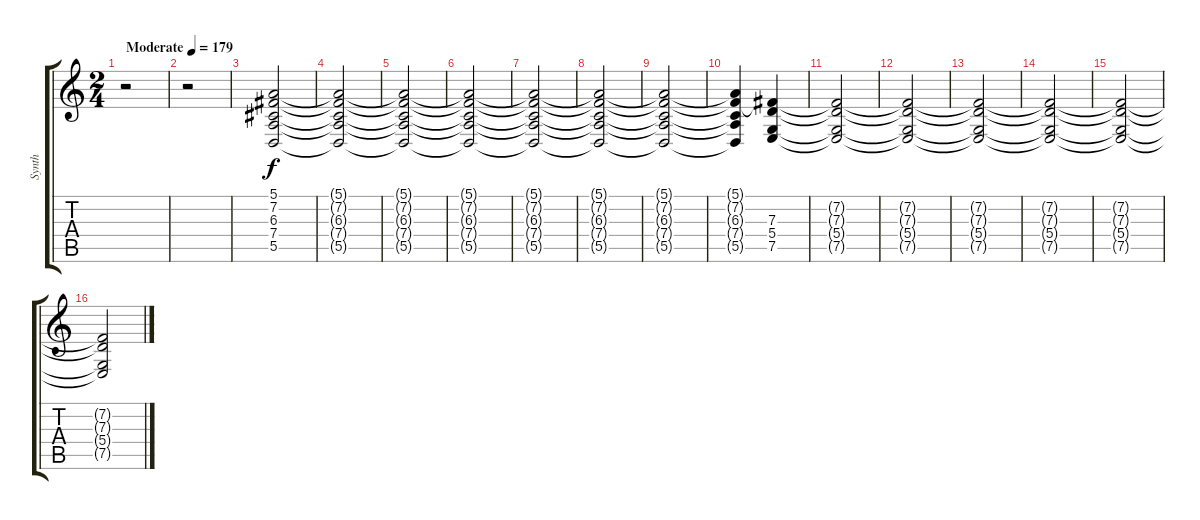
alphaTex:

\track ("Synth" "Synth") {instrument synthstrings1}
\staff {score tabs}
\tuning (E4 B3 G3 D3 A2 E2) {hide}
\ts (2 4)
\tempo (179 "Moderate")
\clef g2
\ks c
r.2{dy f instrument synthstrings1} |
r.2 |
(5.1 7.2 6.3 7.4 5.5).2 |
(5.1{t} 7.2{t} 6.3{t} 7.4{t} 5.5{t}).2 |
(5.1{t} 7.2{t} 6.3{t} 7.4{t} 5.5{t}).2 |
(5.1{t} 7.2{t} 6.3{t} 7.4{t} 5.5{t}).2 |
(5.1{t} 7.2{t} 6.3{t} 7.4{t} 5.5{t}).2 |
(5.1{t} 7.2{t} 6.3{t} 7.4{t} 5.5{t}).2 |
(5.1{t} 7.2{t} 6.3{t} 7.4{t} 5.5{t}).2 |
(5.1{t} 7.2{t} 6.3{t} 7.4{t} 5.5{t}).4 (7.2{t} 7.3 5.4 7.5).4 |
(7.2{t} 7.3{t} 5.4{t} 7.5{t}).2 |
(7.2{t} 7.3{t} 5.4{t} 7.5{t}).2 |
(7.2{t} 7.3{t} 5.4{t} 7.5{t}).2 |
(7.2{t} 7.3{t} 5.4{t} 7.5{t}).2 |
(7.2{t} 7.3{t} 5.4{t} 7.5{t}).2 |
(7.2{t} 7.3{t} 5.4{t} 7.5{t}).2
